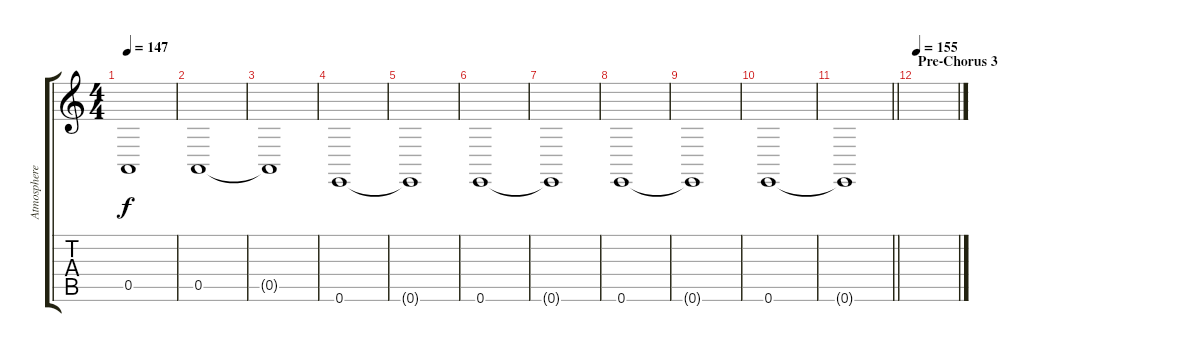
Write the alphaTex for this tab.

\track ("Atmosphere" "Atmosphere") {instrument seashore}
\staff {score tabs}
\tuning (E4 B3 G3 D3 A2 E2) {hide}
\ts (4 4)
\tempo 147
\clef g2
\ks c
0.5{t}.1{dy f} |
0.5.1 |
0.5{t}.1 |
0.6.1 |
0.6{t}.1 |
0.6.1 |
0.6{t}.1 |
0.6.1 |
0.6{t}.1 |
0.6.1 |
\barLineRight lightlight
0.6{t}.1 |
\section ("" "Pre-Chorus 3")
\tempo 155
